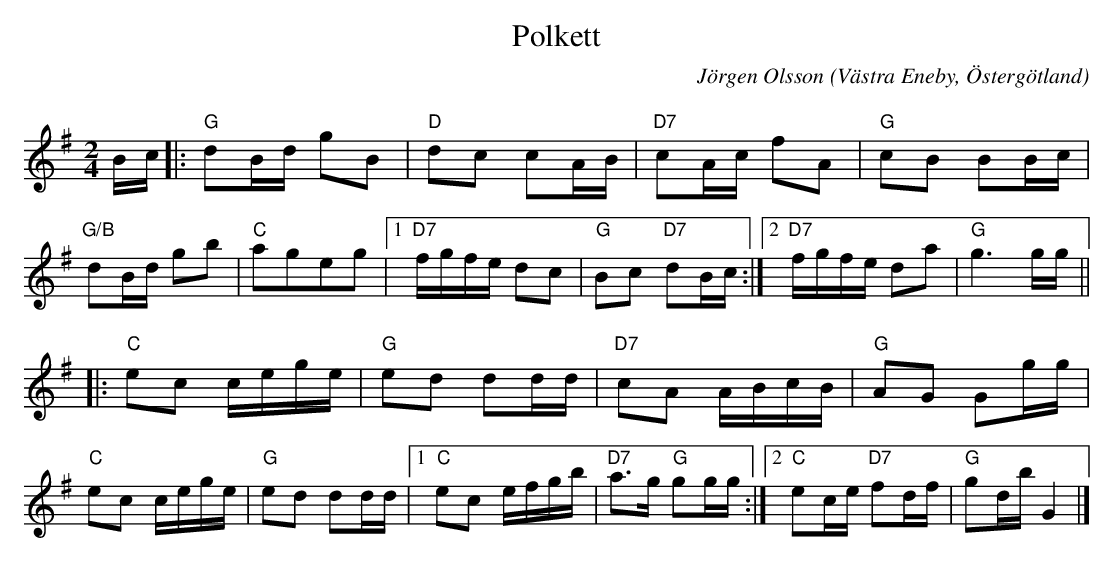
X:1
T:Polkett
C:Jörgen Olsson
O:Västra Eneby, Östergötland
Q:100
M:2/4
L:1/8
K:G
B/2c/2|:"G"dB/2d/2 gB|"D"dc cA/2B/2|"D7"cA/2c/2 fA|"G"cB BB/2c/2|
"G/B"dB/2d/2 gb|"C"ageg|1"D7"f/g/f/e/ dc|"G" Bc "D7"dB/2c/2 :|2"D7"f/g/f/e/ da|"G" g3 g/2g/2 ||
|:"C"ec c/2e/2g/2e/2 |"G"ed dd/2d/2|"D7"cA A/2B/2c/2B/2|"G"AG Gg/2g/2|
"C"ec c/2e/2g/2e/2 |"G"ed dd/2d/2|1"C"ec e/2f/2g/2b/2|"D7"a>g "G"gg/2g/2 :|2"C"ec/2e/2 "D7"fd/2f/2|"G"gd/2b/2 G2 |]
